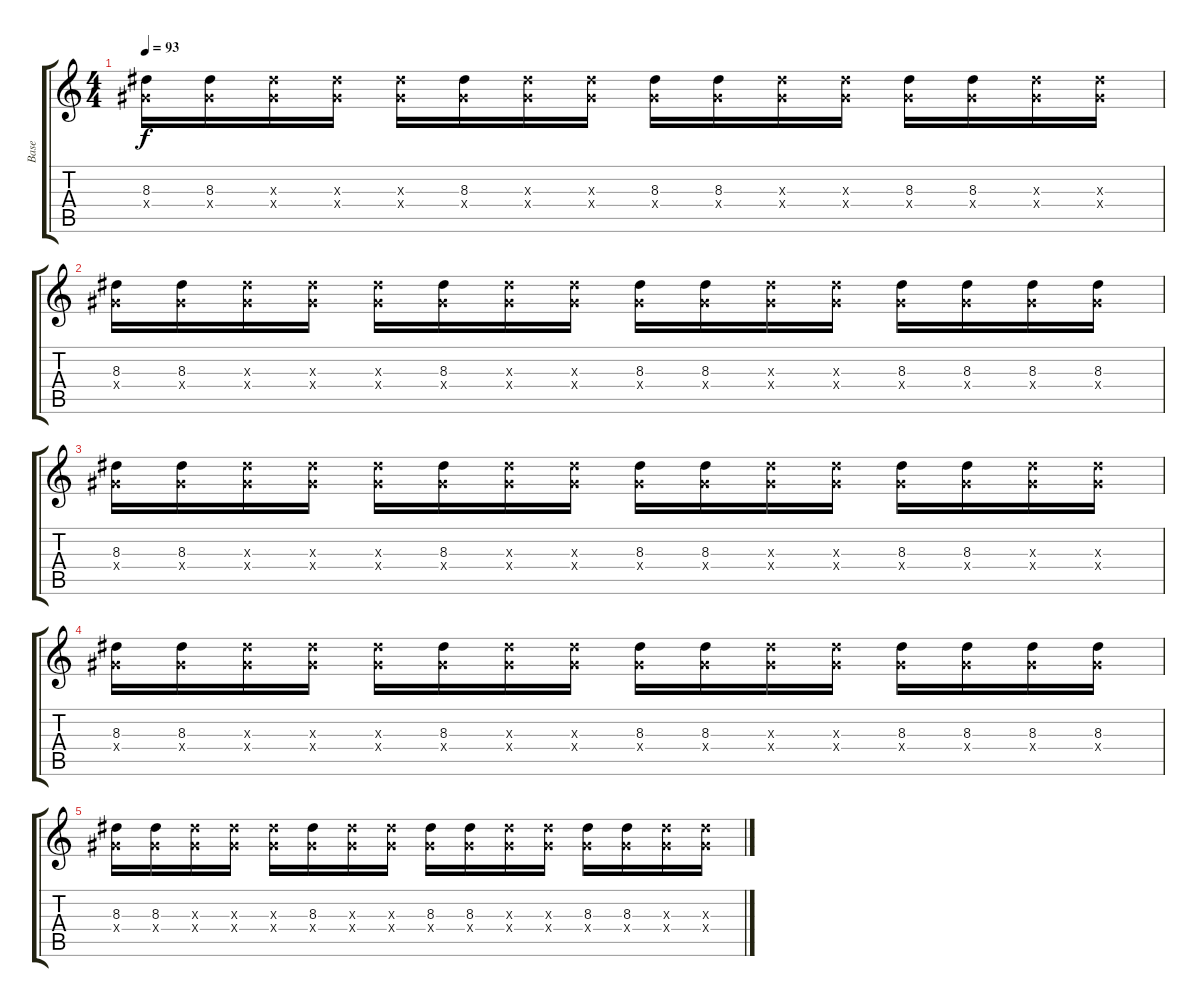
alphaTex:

\track ("Base" "Base") {instrument electricguitarjazz}
\staff {score tabs}
\tuning (E4 B3 G3 D3 A2 E2) {hide}
\ts (4 4)
\tempo 93
\clef g2
\ks c
(8.3 6.4{x}).16{dy f} (8.3 6.4{x}).16 (8.3{x} 6.4{x}).16 (8.3{x} 6.4{x}).16 (8.3{x} 6.4{x}).16 (8.3 6.4{x}).16 (8.3{x} 6.4{x}).16 (8.3{x} 6.4{x}).16 (8.3 6.4{x}).16 (8.3 6.4{x}).16 (8.3{x} 6.4{x}).16 (8.3{x} 6.4{x}).16 (8.3 6.4{x}).16 (8.3 6.4{x}).16 (8.3{x} 6.4{x}).16 (8.3{x} 6.4{x}).16 |
(8.3 6.4{x}).16 (8.3 6.4{x}).16 (8.3{x} 6.4{x}).16 (8.3{x} 6.4{x}).16 (8.3{x} 6.4{x}).16 (8.3 6.4{x}).16 (8.3{x} 6.4{x}).16 (8.3{x} 6.4{x}).16 (8.3 6.4{x}).16 (8.3 6.4{x}).16 (8.3{x} 6.4{x}).16 (8.3{x} 6.4{x}).16 (8.3 6.4{x}).16 (8.3 6.4{x}).16 (8.3 6.4{x}).16 (8.3 6.4{x}).16 |
(8.3 6.4{x}).16 (8.3 6.4{x}).16 (8.3{x} 6.4{x}).16 (8.3{x} 6.4{x}).16 (8.3{x} 6.4{x}).16 (8.3 6.4{x}).16 (8.3{x} 6.4{x}).16 (8.3{x} 6.4{x}).16 (8.3 6.4{x}).16 (8.3 6.4{x}).16 (8.3{x} 6.4{x}).16 (8.3{x} 6.4{x}).16 (8.3 6.4{x}).16 (8.3 6.4{x}).16 (8.3{x} 6.4{x}).16 (8.3{x} 6.4{x}).16 |
(8.3 6.4{x}).16 (8.3 6.4{x}).16 (8.3{x} 6.4{x}).16 (8.3{x} 6.4{x}).16 (8.3{x} 6.4{x}).16 (8.3 6.4{x}).16 (8.3{x} 6.4{x}).16 (8.3{x} 6.4{x}).16 (8.3 6.4{x}).16 (8.3 6.4{x}).16 (8.3{x} 6.4{x}).16 (8.3{x} 6.4{x}).16 (8.3 6.4{x}).16 (8.3 6.4{x}).16 (8.3 6.4{x}).16 (8.3 6.4{x}).16 |
(8.3 6.4{x}).16 (8.3 6.4{x}).16 (8.3{x} 6.4{x}).16 (8.3{x} 6.4{x}).16 (8.3{x} 6.4{x}).16 (8.3 6.4{x}).16 (8.3{x} 6.4{x}).16 (8.3{x} 6.4{x}).16 (8.3 6.4{x}).16 (8.3 6.4{x}).16 (8.3{x} 6.4{x}).16 (8.3{x} 6.4{x}).16 (8.3 6.4{x}).16 (8.3 6.4{x}).16 (8.3{x} 6.4{x}).16 (8.3{x} 6.4{x}).16
